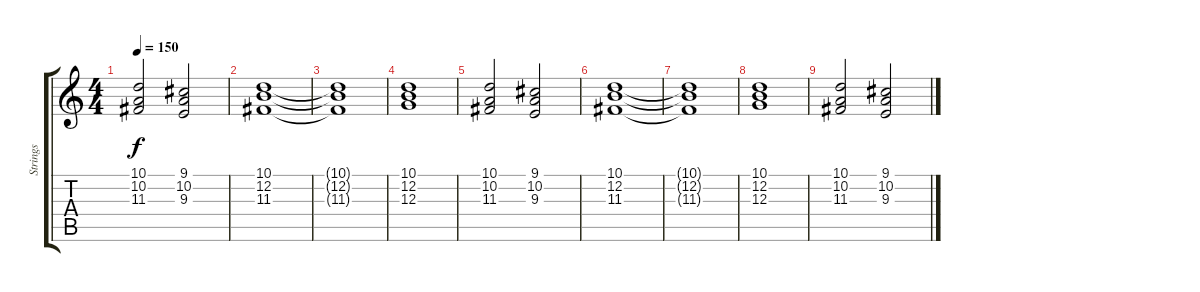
\track ("Strings" "Strings") {instrument stringensemble1}
\staff {score tabs}
\tuning (E4 B3 G3 D3 A2 E2) {hide}
\ts (4 4)
\tempo 150
\clef g2
\ks c
(10.1 10.2 11.3).2{dy f} (9.1 10.2 9.3).2 |
(10.1 12.2 11.3).1 |
(10.1{t} 12.2{t} 11.3{t}).1 |
(10.1 12.2 12.3).1 |
(10.1 10.2 11.3).2 (9.1 10.2 9.3).2 |
(10.1 12.2 11.3).1 |
(10.1{t} 12.2{t} 11.3{t}).1 |
(10.1 12.2 12.3).1 |
(10.1 10.2 11.3).2 (9.1 10.2 9.3).2
